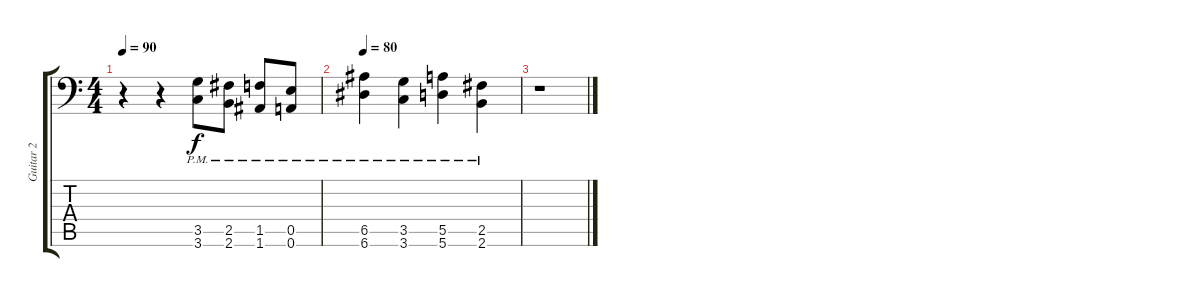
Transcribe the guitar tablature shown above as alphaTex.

\track ("Guitar 2" "Guitar 2") {instrument overdrivenguitar}
\staff {score tabs}
\tuning (B3 Gb3 D3 A2 E2 A1) {hide}
\ts (4 4)
\tempo 90
\clef f4
\ks c
r.4{dy f} r.4 (3.5{pm} 3.6{pm}).8 (2.5{pm} 2.6{pm}).8 (1.5{pm} 1.6{pm}).8 (0.5{pm} 0.6{pm}).8 |
\tempo 80
(6.5{pm} 6.6{pm}).4 (3.5{pm} 3.6{pm}).4 (5.5{pm} 5.6{pm}).4 (2.5{pm} 2.6{pm}).4 |
r.1
